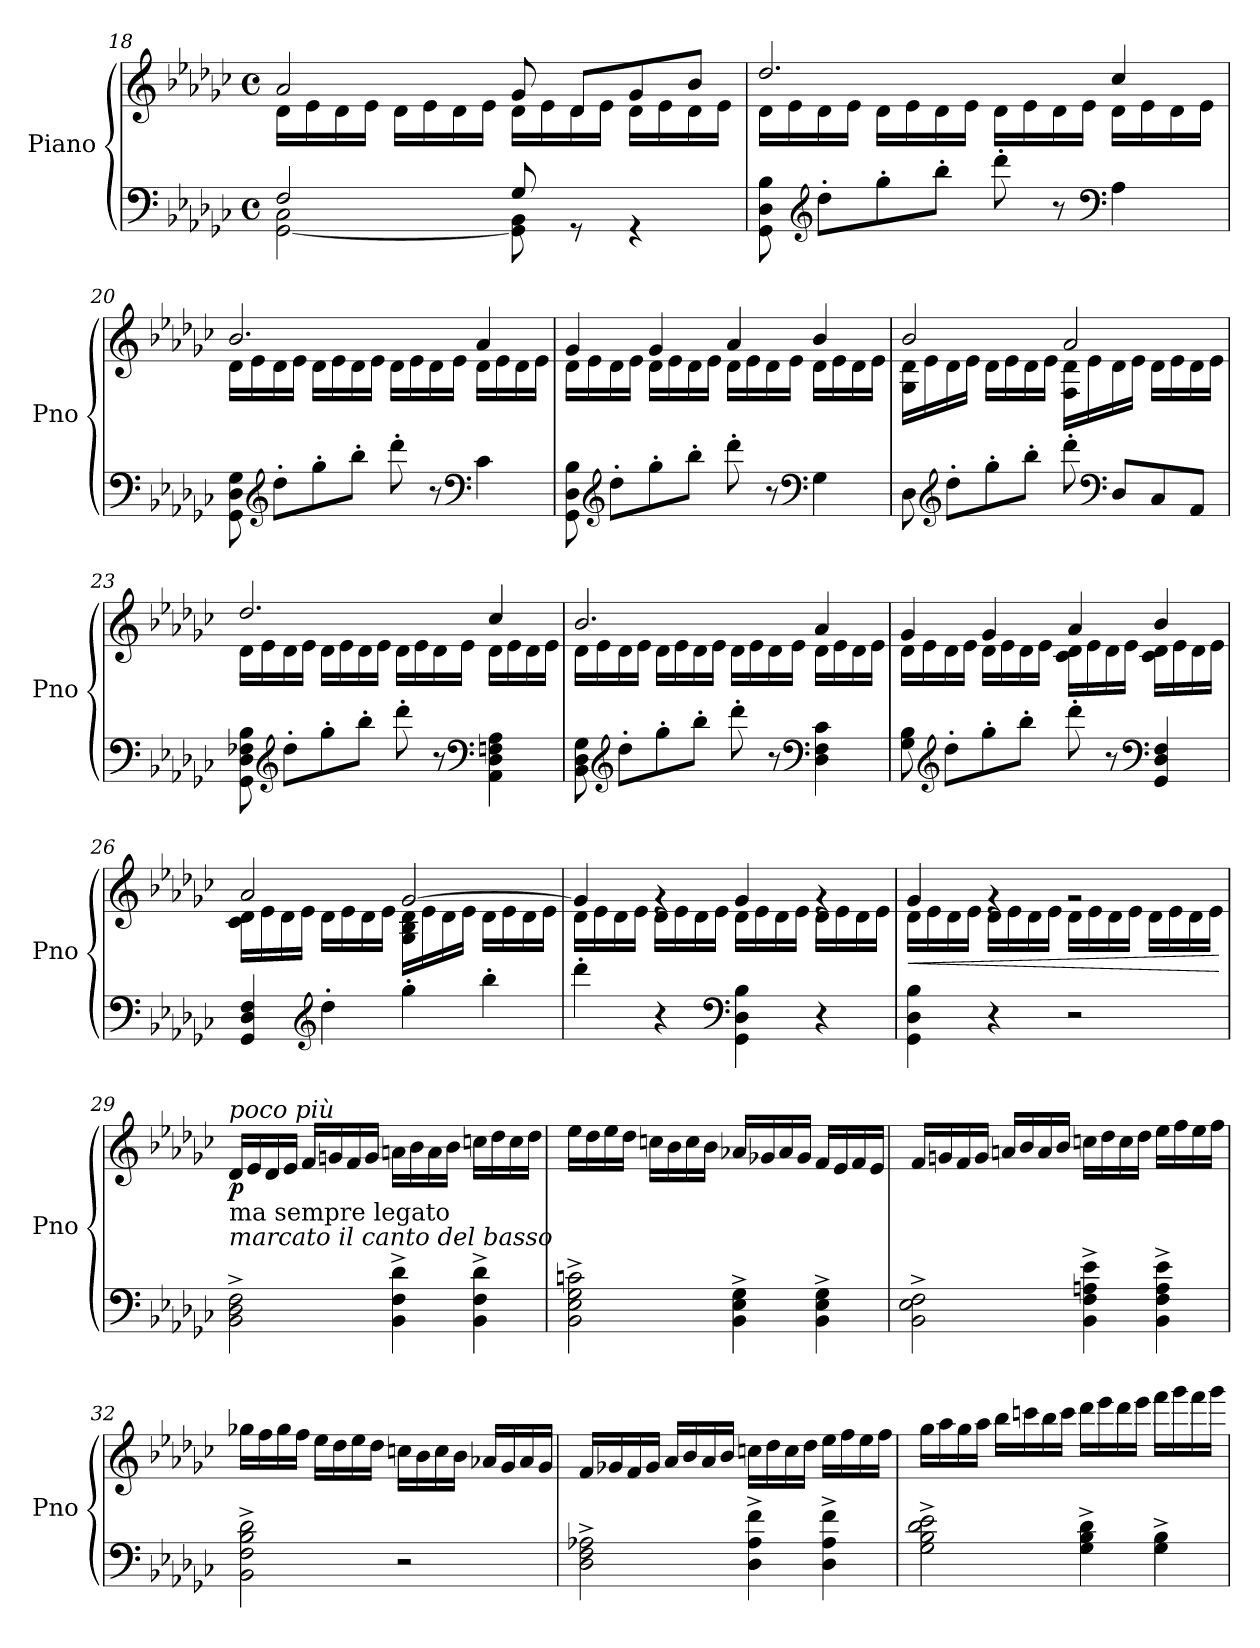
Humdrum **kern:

**kern	**kern	**dynam
*part1	*part1	*part1
*staff2	*staff1	*staff1/2
*I"Piano	*	*
*I'Pno	*	*
*clefF4	*clefG2	*
*k[b-e-a-d-g-c-]	*k[b-e-a-d-g-c-]	*
*M4/4	*M4/4	*
*met(c)	*met(c)	*
=18	=18	=18
*^	*^	*
2F/	[2GG-\ 2C-\	2a-/	16d-\LL	.
.	.	.	16e-\	.
.	.	.	16d-\	.
.	.	.	16e-\JJ	.
.	.	.	16d-\LL	.
.	.	.	16e-\	.
.	.	.	16d-\	.
.	.	.	16e-\JJ	.
8G-/	8GG-\] 8BB-\	8g-/	16d-\LL	.
.	.	.	16e-\	.
8rGG	4.ryy	8d-/L	16d-\	.
.	.	.	16e-\JJ	.
4rGG	.	8g-/	16d-\LL	.
.	.	.	16e-\	.
.	.	8b-/J	16d-\	.
.	.	.	16e-\JJ	.
*v	*v	*	*	*
!!LO:LB:g=z	!!
=19	=19	=19	=19
8GG-\ 8D-\ 8B-\	2.dd-/	16d-\LL	.
.	.	16e-\	.
*clefG2	*	*	*
8dd-'\L	.	16d-\	.
.	.	16e-\JJ	.
8gg-'\	.	16d-\LL	.
.	.	16e-\	.
8bb-'\J	.	16d-\	.
.	.	16e-\JJ	.
8ddd-'\	.	16d-\LL	.
.	.	16e-\	.
8r	.	16d-\	.
.	.	16e-\JJ	.
*clefF4	*	*	*
4A-\	4cc-/	16d-\LL	.
.	.	16e-\	.
.	.	16d-\	.
.	.	16e-\JJ	.
=20	=20	=20	=20
8GG-\ 8D-\ 8G-\	2.b-/	16d-\LL	.
.	.	16e-\	.
*clefG2	*	*	*
8dd-'\L	.	16d-\	.
.	.	16e-\JJ	.
8gg-'\	.	16d-\LL	.
.	.	16e-\	.
8bb-'\J	.	16d-\	.
.	.	16e-\JJ	.
8ddd-'\	.	16d-\LL	.
.	.	16e-\	.
8r	.	16d-\	.
.	.	16e-\JJ	.
*clefF4	*	*	*
4c-\	4a-/	16d-\LL	.
.	.	16e-\	.
.	.	16d-\	.
.	.	16e-\JJ	.
!!LO:LB:g=z	!!
=21	=21	=21	=21
8GG-\ 8D-\ 8B-\	4g-/	16d-\LL	.
.	.	16e-\	.
*clefG2	*	*	*
8dd-'\L	.	16d-\	.
.	.	16e-\JJ	.
8gg-'\	4g-/	16d-\LL	.
.	.	16e-\	.
8bb-'\J	.	16d-\	.
.	.	16e-\JJ	.
8ddd-'\	4a-/	16d-\LL	.
.	.	16e-\	.
8r	.	16d-\	.
.	.	16e-\JJ	.
*clefF4	*	*	*
4G-\	4b-/	16d-\LL	.
.	.	16e-\	.
.	.	16d-\	.
.	.	16e-\JJ	.
=22	=22	=22	=22
8D-\	2b-/	16G-\ 16d-\LL	.
.	.	16e-\	.
*clefG2	*	*	*
8dd-'\L	.	16d-\	.
.	.	16e-\JJ	.
8gg-'\	.	16d-\LL	.
.	.	16e-\	.
8bb-'\J	.	16d-\	.
.	.	16e-\JJ	.
8ddd-'\	2a-/	16F\ 16d-\LL	.
.	.	16e-\	.
*clefF4	*	*	*
8D-/L	.	16d-\	.
.	.	16e-\JJ	.
8C-/	.	16d-\LL	.
.	.	16e-\	.
8AA-/J	.	16d-\	.
.	.	16e-\JJ	.
!!LO:LB:g=z	!!
=23	=23	=23	=23
8GG-\ 8D-\ 8F-X\ 8B-\	2.dd-/	16d-\LL	.
.	.	16e-\	.
*clefG2	*	*	*
8dd-'\L	.	16d-\	.
.	.	16e-\JJ	.
8gg-'\	.	16d-\LL	.
.	.	16e-\	.
8bb-'\J	.	16d-\	.
.	.	16e-\JJ	.
8ddd-'\	.	16d-\LL	.
.	.	16e-\	.
8r	.	16d-\	.
.	.	16e-\JJ	.
*clefF4	*	*	*
4AA-\ 4D-\ 4Fn\ 4A-\	4cc-/	16d-\LL	.
.	.	16e-\	.
.	.	16d-\	.
.	.	16e-\JJ	.
=24	=24	=24	=24
8BB-\ 8D-\ 8G-\	2.b-/	16d-\LL	.
.	.	16e-\	.
*clefG2	*	*	*
8dd-'\L	.	16d-\	.
.	.	16e-\JJ	.
8gg-'\	.	16d-\LL	.
.	.	16e-\	.
8bb-'\J	.	16d-\	.
.	.	16e-\JJ	.
8ddd-'\	.	16d-\LL	.
.	.	16e-\	.
8r	.	16d-\	.
.	.	16e-\JJ	.
*clefF4	*	*	*
4D-\ 4F\ 4c-\	4a-/	16d-\LL	.
.	.	16e-\	.
.	.	16d-\	.
.	.	16e-\JJ	.
!!LO:LB:g=z	!!
=25	=25	=25	=25
8G-\ 8B-\	4g-/	16d-\LL	.
.	.	16e-\	.
*clefG2	*	*	*
8dd-'\L	.	16d-\	.
.	.	16e-\JJ	.
8gg-'\	4g-/	16d-\LL	.
.	.	16e-\	.
8bb-'\J	.	16d-\	.
.	.	16e-\JJ	.
8ddd-'\	4a-/	16c-\ 16d-\LL	.
.	.	16e-\	.
8r	.	16d-\	.
.	.	16e-\JJ	.
*clefF4	*	*	*
4GG-/ 4D-/ 4F/	4b-/	16c-\ 16d-\LL	.
.	.	16e-\	.
.	.	16d-\	.
.	.	16e-\JJ	.
=26	=26	=26	=26
4GG-/ 4D-/ 4F/	2a-/	16c-\ 16d-\LL	.
.	.	16e-\	.
.	.	16d-\	.
.	.	16e-\JJ	.
*clefG2	*	*	*
4dd-'\	.	16d-\LL	.
.	.	16e-\	.
.	.	16d-\	.
.	.	16e-\JJ	.
4gg-'\	[2g-/	16G-\ 16B-\ 16d-\LL	.
.	.	16e-\	.
.	.	16d-\	.
.	.	16e-\JJ	.
4bb-'\	.	16d-\LL	.
.	.	16e-\	.
.	.	16d-\	.
.	.	16e-\JJ	.
=27	=27	=27	=27
4ddd-'\	4g-/]	16d-\LL	.
.	.	16e-\	.
.	.	16d-\	.
.	.	16e-\JJ	.
4r	4rg	16d-\LL	.
.	.	16e-\	.
.	.	16d-\	.
.	.	16e-\JJ	.
*clefF4	*	*	*
4GG-\ 4D-\ 4B-\	4g-/	16d-\LL	.
.	.	16e-\	.
.	.	16d-\	.
.	.	16e-\JJ	.
4r	4rg	16d-\LL	.
.	.	16e-\	.
.	.	16d-\	.
.	.	16e-\JJ	.
!!LO:PB:g=z	!!
=28	=28	=28	=28
!	!	!	!LO:HP:b
4GG-\ 4D-\ 4B-\	4g-/	16d-\LL	<
.	.	16e-\	.
.	.	16d-\	.
.	.	16e-\JJ	.
4r	4rg	16d-\LL	.
.	.	16e-\	.
.	.	16d-\	.
.	.	16e-\JJ	.
2r	2rg	16d-\LL	.
.	.	16e-\	.
.	.	16d-\	.
.	.	16e-\JJ	.
.	.	16d-\LL	.
.	.	16e-\	.
.	.	16d-\	.
.	.	16e-\JJ	.
*	*v	*v	*
.	.	[
=29	=29	=29
!	!LO:TX:a:i:t=poco più	!
!	!LO:TX:b:t=ma sempre legato	!
!LO:TX:a:i:t=marcato il canto del basso	!	!
!	!	!LO:DY:b
2BB-\^ 2D-\^ 2F\^	16d-/LL	p
.	16e-/	.
.	16d-/	.
.	16e-/JJ	.
.	16f/LL	.
.	16gn/	.
.	16f/	.
.	16g/JJ	.
4BB-\^ 4F\^ 4d-\^	16an\LL	.
.	16b-\	.
.	16a\	.
.	16b-\JJ	.
4BB-\^ 4F\^ 4d-\^	16ccn\LL	.
.	16dd-\	.
.	16cc\	.
.	16dd-\JJ	.
=30	=30	=30
2BB-\^ 2E-\^ 2G-\^ 2cn\^	16ee-\LL	.
.	16dd-\	.
.	16ee-\	.
.	16dd-\JJ	.
.	16ccn\LL	.
.	16b-\	.
.	16cc\	.
.	16b-\JJ	.
4BB-\^ 4E-\^ 4G-\^	16a-X/LL	.
.	16g-X/	.
.	16a-/	.
.	16g-/JJ	.
4BB-\^ 4E-\^ 4G-\^	16f/LL	.
.	16e-/	.
.	16f/	.
.	16e-/JJ	.
!!LO:LB:g=z
=31	=31	=31
2BB-\^ 2E-\^ 2F\^	16f/LL	.
.	16gn/	.
.	16f/	.
.	16g/JJ	.
.	16an/LL	.
.	16b-/	.
.	16a/	.
.	16b-/JJ	.
4BB-\^ 4F\^ 4An\^ 4e-\^	16ccn\LL	.
.	16dd-\	.
.	16cc\	.
.	16dd-\JJ	.
4BB-\^ 4F\^ 4A\^ 4e-\^	16ee-\LL	.
.	16ff\	.
.	16ee-\	.
.	16ff\JJ	.
=32	=32	=32
2BB-\^ 2F\^ 2B-\^ 2d-\^	16gg-X\LL	.
.	16ff\	.
.	16gg-\	.
.	16ff\JJ	.
.	16ee-\LL	.
.	16dd-\	.
.	16ee-\	.
.	16dd-\JJ	.
2r	16ccn\LL	.
.	16b-\	.
.	16cc\	.
.	16b-\JJ	.
.	16a-X/LL	.
.	16g-/	.
.	16a-/	.
.	16g-/JJ	.
=33	=33	=33
2D-\^ 2F\^ 2A-X\^	16f/LL	.
.	16g-X/	.
.	16f/	.
.	16g-/JJ	.
.	16a-/LL	.
.	16b-/	.
.	16a-/	.
.	16b-/JJ	.
4D-\^ 4A-\^ 4f\^	16ccn\LL	.
.	16dd-\	.
.	16cc\	.
.	16dd-\JJ	.
4D-\^ 4A-\^ 4f\^	16ee-\LL	.
.	16ff\	.
.	16ee-\	.
.	16ff\JJ	.
!!LO:LB:g=z
=34	=34	=34
2G-\^ 2B-\^ 2d-\^ 2e-\^	16gg-\LL	.
.	16aa-\	.
.	16gg-\	.
.	16aa-\JJ	.
.	16bb-\LL	.
.	16cccn\	.
.	16bb-\	.
.	16ccc\JJ	.
4G-\^ 4B-\^ 4d-\^	16ddd-\LL	.
.	16eee-\	.
.	16ddd-\	.
.	16eee-\JJ	.
4G-\^ 4B-\^	16fff\LL	.
.	16ggg-\	.
.	16fff\	.
.	16ggg-\JJ	.
=	=	=
*-	*-	*-
